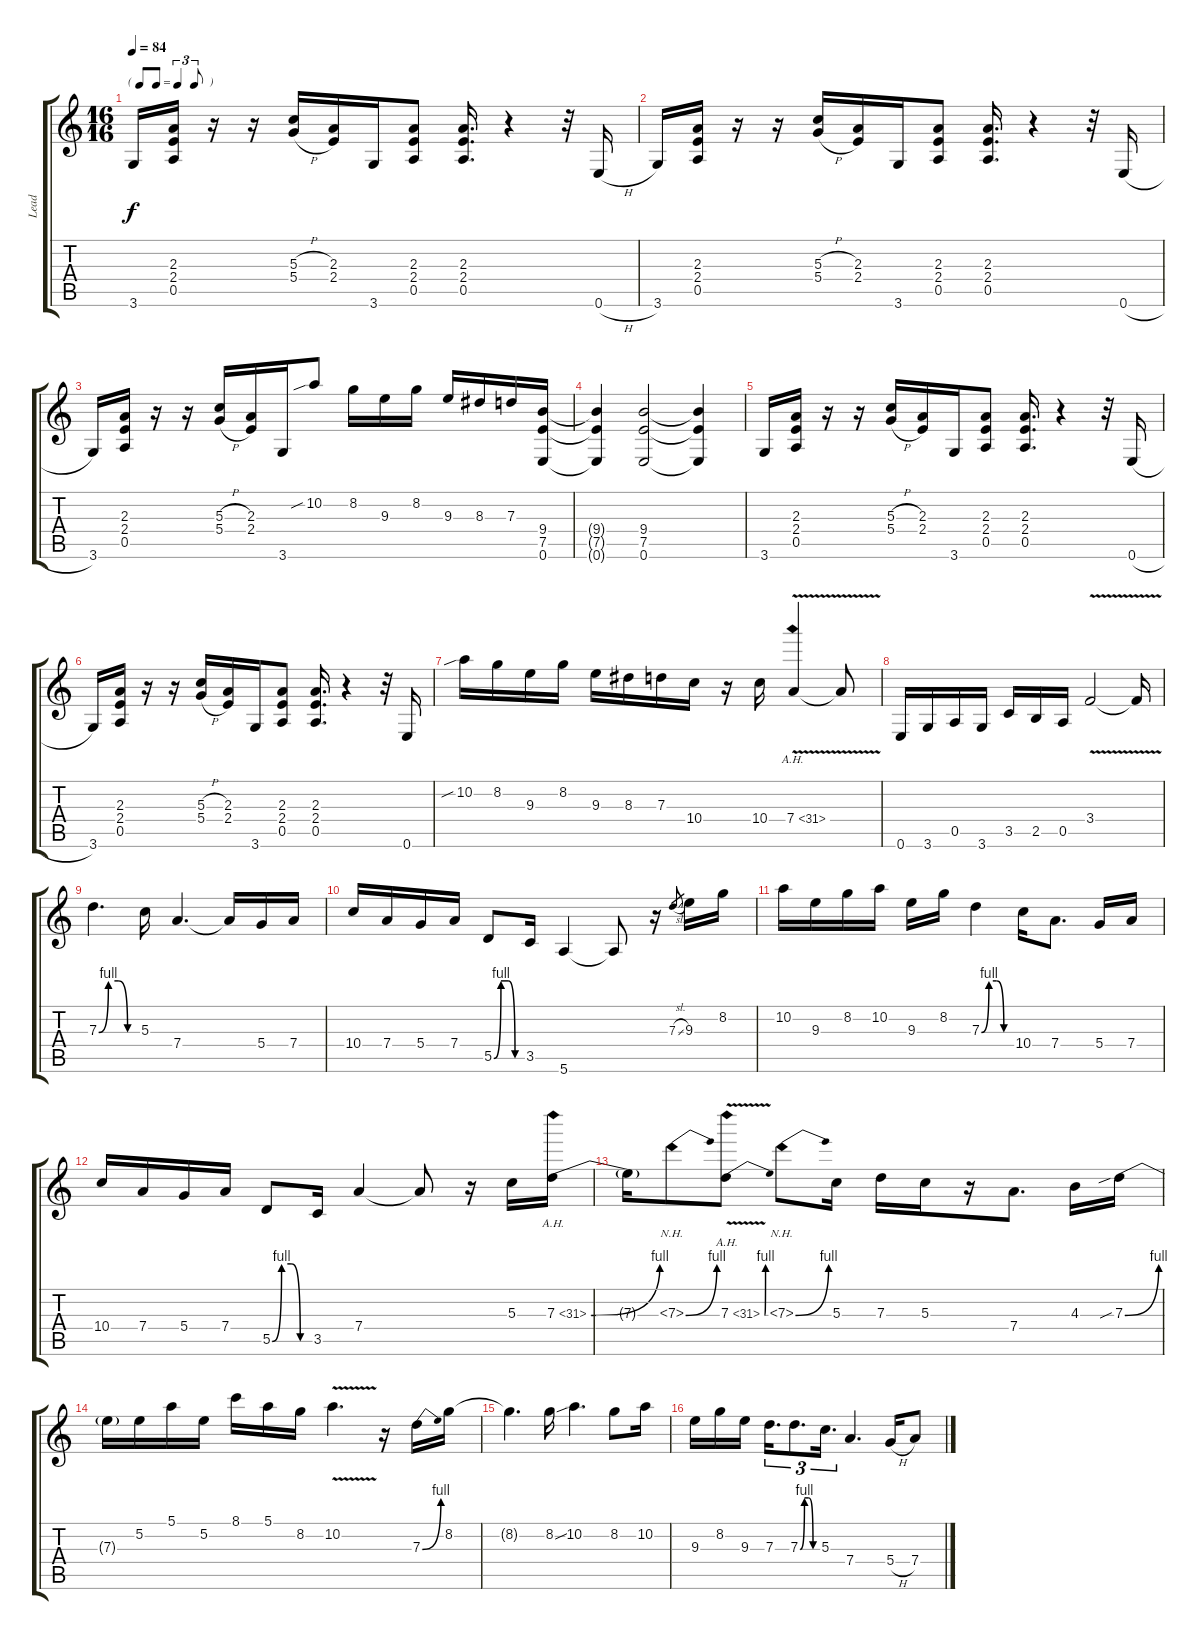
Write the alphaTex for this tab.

\track ("Lead" "Lead") {instrument distortionguitar}
\staff {score tabs}
\tuning (E4 B3 G3 D3 A2 E2) {hide}
\ts (16 16)
\tf triplet8th
\tempo 84
\clef g2
\ks c
3.6.16{dy f} (2.3 2.4 0.5).16 r.16 r.16 (5.3{h} 5.4{h}).16 (2.3 2.4).16 3.6.16 (2.3 2.4 0.5).8 (2.3 2.4 0.5).16{d} r.4 r.32 0.6{h}.16 |
3.6.16 (2.3 2.4 0.5).16 r.16 r.16 (5.3{h} 5.4{h}).16 (2.3 2.4).16 3.6.16 (2.3 2.4 0.5).8 (2.3 2.4 0.5).16{d} r.4 r.32 0.6{h}.16 |
3.6.16 (2.3 2.4 0.5).16 r.16 r.16 (5.3{h} 5.4{h}).16 (2.3 2.4).16 3.6.16 10.2{sib}.8 8.2.16 9.3.16 8.2.16 9.3.16 8.3.16 7.3.16 (9.4 7.5 0.6).16 |
(9.4{t} 7.5{t} 0.6{t}).4 (9.4 7.5 0.6).2 (9.4{t} 7.5{t} 0.6{t}).4 |
3.6.16 (2.3 2.4 0.5).16 r.16 r.16 (5.3{h} 5.4{h}).16 (2.3 2.4).16 3.6.16 (2.3 2.4 0.5).8 (2.3 2.4 0.5).16{d} r.4 r.32 0.6{h}.16 |
3.6.16 (2.3 2.4 0.5).16 r.16 r.16 (5.3{h} 5.4{h}).16 (2.3 2.4).16 3.6.16 (2.3 2.4 0.5).8 (2.3 2.4 0.5).16{d} r.4 r.32 0.6.16 |
10.2{sib}.16 8.2.16 9.3.16 8.2.16 9.3.16 8.3.16 7.3.16 10.4.16 r.16 10.4.16 7.4{ah 24 v}.4{volume 10} 7.4{t}.8 |
0.6.16{volume 16} 3.6.16 0.5.16 3.6.16 3.5.16 2.5.16 0.5.16 3.4{v}.2 3.4{t}.16 |
7.3{be (custom 0 0 15 4 30 4 45 0 60 0)}.4{d volume 16 balance 8} 5.3.16 7.4.4{d} 7.4{t}.16 5.4.16 7.4.16 |
10.4.16 7.4.16 5.4.16 7.4.16 5.5{be (custom 0 0 15 4 30 4 45 0 60 0)}.8 3.5.16 5.6.4 5.6{t}.8 r.16 7.3{sl}.8{gr} 9.3.16 8.2.16 |
10.2.16 9.3.16 8.2.16 10.2.16 9.3.16 8.2.16 7.3{be (custom 0 0 15 4 30 4 45 0 60 0)}.4 10.4.16 7.4.8{d} 5.4.16 7.4.16 |
10.4.16 7.4.16 5.4.16 7.4.16 5.5{be (custom 0 0 15 4 30 4 45 0 60 0)}.8 3.5.16 7.4.4 7.4{t}.8 r.16 5.3.16 7.3{be (bend 0 0 60 4) ah 24}.16 |
7.3{t}.16 7.3{be (bend 0 0 60 4) nh}.8 7.3{be (bend 0 0 60 4) ah 24 v}.8 7.3{be (bend 0 0 60 4) nh}.8 5.3.16 7.3.16 5.3.16 r.16 7.4.8{d} 4.3.16 7.3{be (bend 0 0 60 4) sib}.16 |
7.3{t}.16 5.2.16 5.1.16 5.2.16 8.1.16 5.1.16 8.2.16 10.2{v}.4{d} r.16 7.3{be (bend 0 0 60 4)}.16 8.2.16 |
8.2{t}.4{d} 8.2{sou}.16 10.2.4{d} 8.2.8 10.2.16 |
9.3.16 8.2.16 9.3.16 7.3.16{d tu (3 2)} 7.3{be (custom 0 0 15 4 30 4 45 0 60 0)}.8{d tu (3 2)} 5.3.16{d tu (3 2)} 7.4.4{d} 5.4{h}.16 7.4.8
